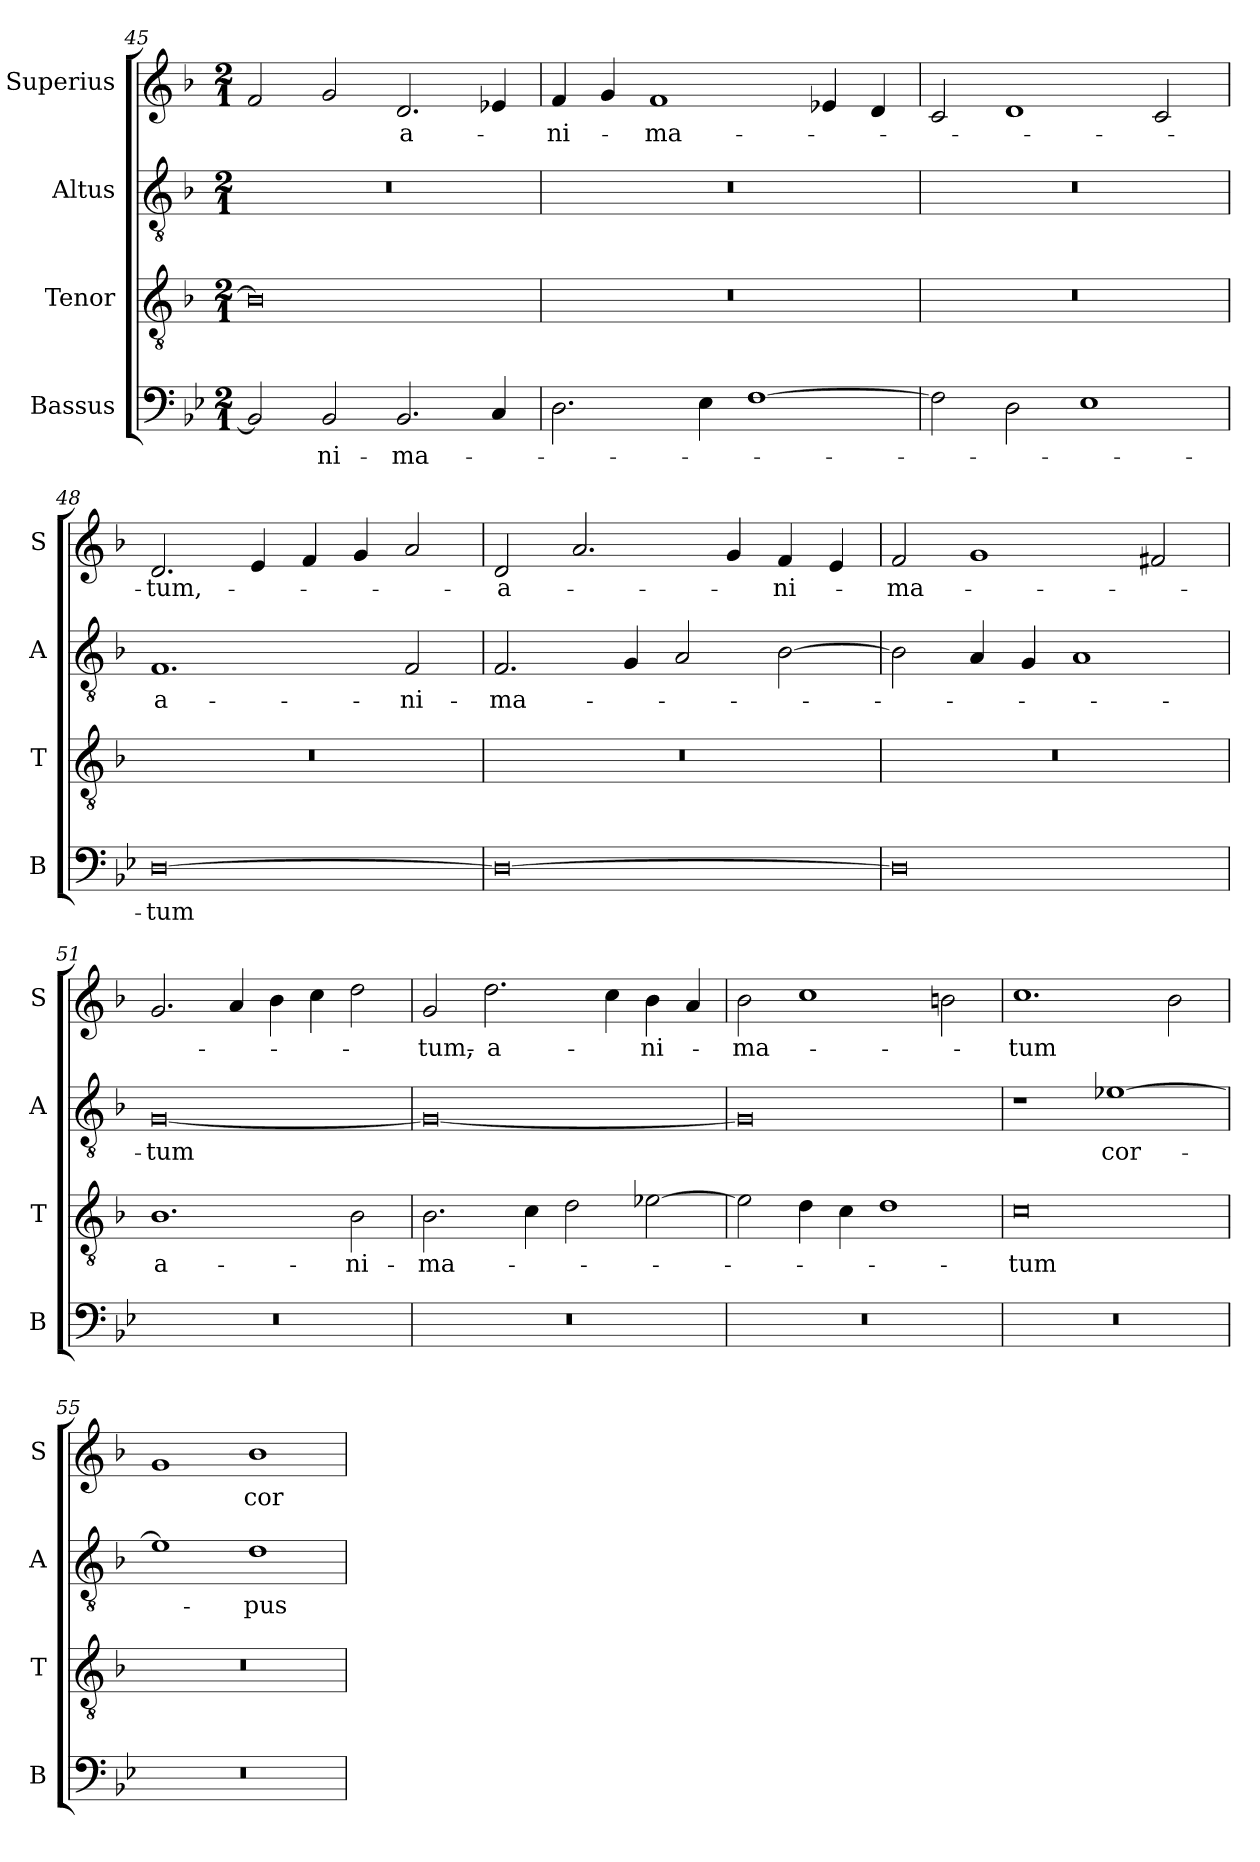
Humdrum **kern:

**kern	**text	**kern	**text	**kern	**text	**kern	**text
*part4	*part4	*part3	*part3	*part2	*part2	*part1	*part1
*staff4	*staff4	*staff3	*staff3	*staff2	*staff2	*staff1	*staff1
*I"Bassus	*	*I"Tenor	*	*I"Altus	*	*I"Superius	*
*I'B	*	*I'T	*	*I'A	*	*I'S	*
*clefF4	*	*clefGv2	*	*clefGv2	*	*clefG2	*
*k[b-e-]	*	*k[b-]	*	*k[b-]	*	*k[b-]	*
*M2/1	*	*M2/1	*	*M2/1	*	*M2/1	*
=45	=45	=45	=45	=45	=45	=45	=45
2BB-]	.	0B-]	.	0r	.	2f	.
2BB-	-ni-	.	.	.	.	2g	.
2.BB-	-ma-	.	.	.	.	2.d	a-
4C	.	.	.	.	.	4e-X	.
=46	=46	=46	=46	=46	=46	=46	=46
2.D	.	0r	.	0r	.	4f	-ni-
.	.	.	.	.	.	4g	.
.	.	.	.	.	.	1f	-ma-
4E-	.	.	.	.	.	.	.
[1F	.	.	.	.	.	.	.
.	.	.	.	.	.	4e-X	.
.	.	.	.	.	.	4d	.
=47	=47	=47	=47	=47	=47	=47	=47
2F]	.	0r	.	0r	.	2c	.
2D	.	.	.	.	.	1d	.
1E-	.	.	.	.	.	.	.
.	.	.	.	.	.	2c	.
=48	=48	=48	=48	=48	=48	=48	=48
[0D	-tum	0r	.	1.F	a-	2.d	-tum,-
.	.	.	.	.	.	4e	.
.	.	.	.	.	.	4f	.
.	.	.	.	.	.	4g	.
.	.	.	.	2F	-ni-	2a	.
=49	=49	=49	=49	=49	=49	=49	=49
0D_	.	0r	.	2.F	-ma-	2d	-a-
.	.	.	.	.	.	2.a	.
.	.	.	.	4G	.	.	.
.	.	.	.	2A	.	.	.
.	.	.	.	.	.	4g	.
.	.	.	.	[2B-	.	4f	-ni-
.	.	.	.	.	.	4e	.
=50	=50	=50	=50	=50	=50	=50	=50
0D]	.	0r	.	2B-]	.	2f	-ma-
.	.	.	.	4A	.	1g	.
.	.	.	.	4G	.	.	.
.	.	.	.	1A	.	.	.
.	.	.	.	.	.	2f#X	.
=51	=51	=51	=51	=51	=51	=51	=51
0r	.	1.B-	a-	[0G	-tum	2.g	.
.	.	.	.	.	.	4a	.
.	.	.	.	.	.	4b-	.
.	.	.	.	.	.	4cc	.
.	.	2B-	-ni-	.	.	2dd	.
=52	=52	=52	=52	=52	=52	=52	=52
0r	.	2.B-	-ma-	0G_	.	2g	-tum,-
.	.	.	.	.	.	2.dd	-a-
.	.	4c	.	.	.	.	.
.	.	2d	.	.	.	.	.
.	.	.	.	.	.	4cc	.
.	.	[2e-X	.	.	.	4b-	-ni-
.	.	.	.	.	.	4a	.
=53	=53	=53	=53	=53	=53	=53	=53
0r	.	2e-]	.	0G]	.	2b-	-ma-
.	.	4d	.	.	.	1cc	.
.	.	4c	.	.	.	.	.
.	.	1d	.	.	.	.	.
.	.	.	.	.	.	2bn	.
=54	=54	=54	=54	=54	=54	=54	=54
0r	.	0c	-tum	1r	.	1.cc	-tum
.	.	.	.	[1e-X	cor-	.	.
.	.	.	.	.	.	2b-	.
=55	=55	=55	=55	=55	=55	=55	=55
0r	.	0r	.	1e-]	.	1g	.
.	.	.	.	1d	-pus	1b-	cor-
=	=	=	=	=	=	=	=
*-	*-	*-	*-	*-	*-	*-	*-
